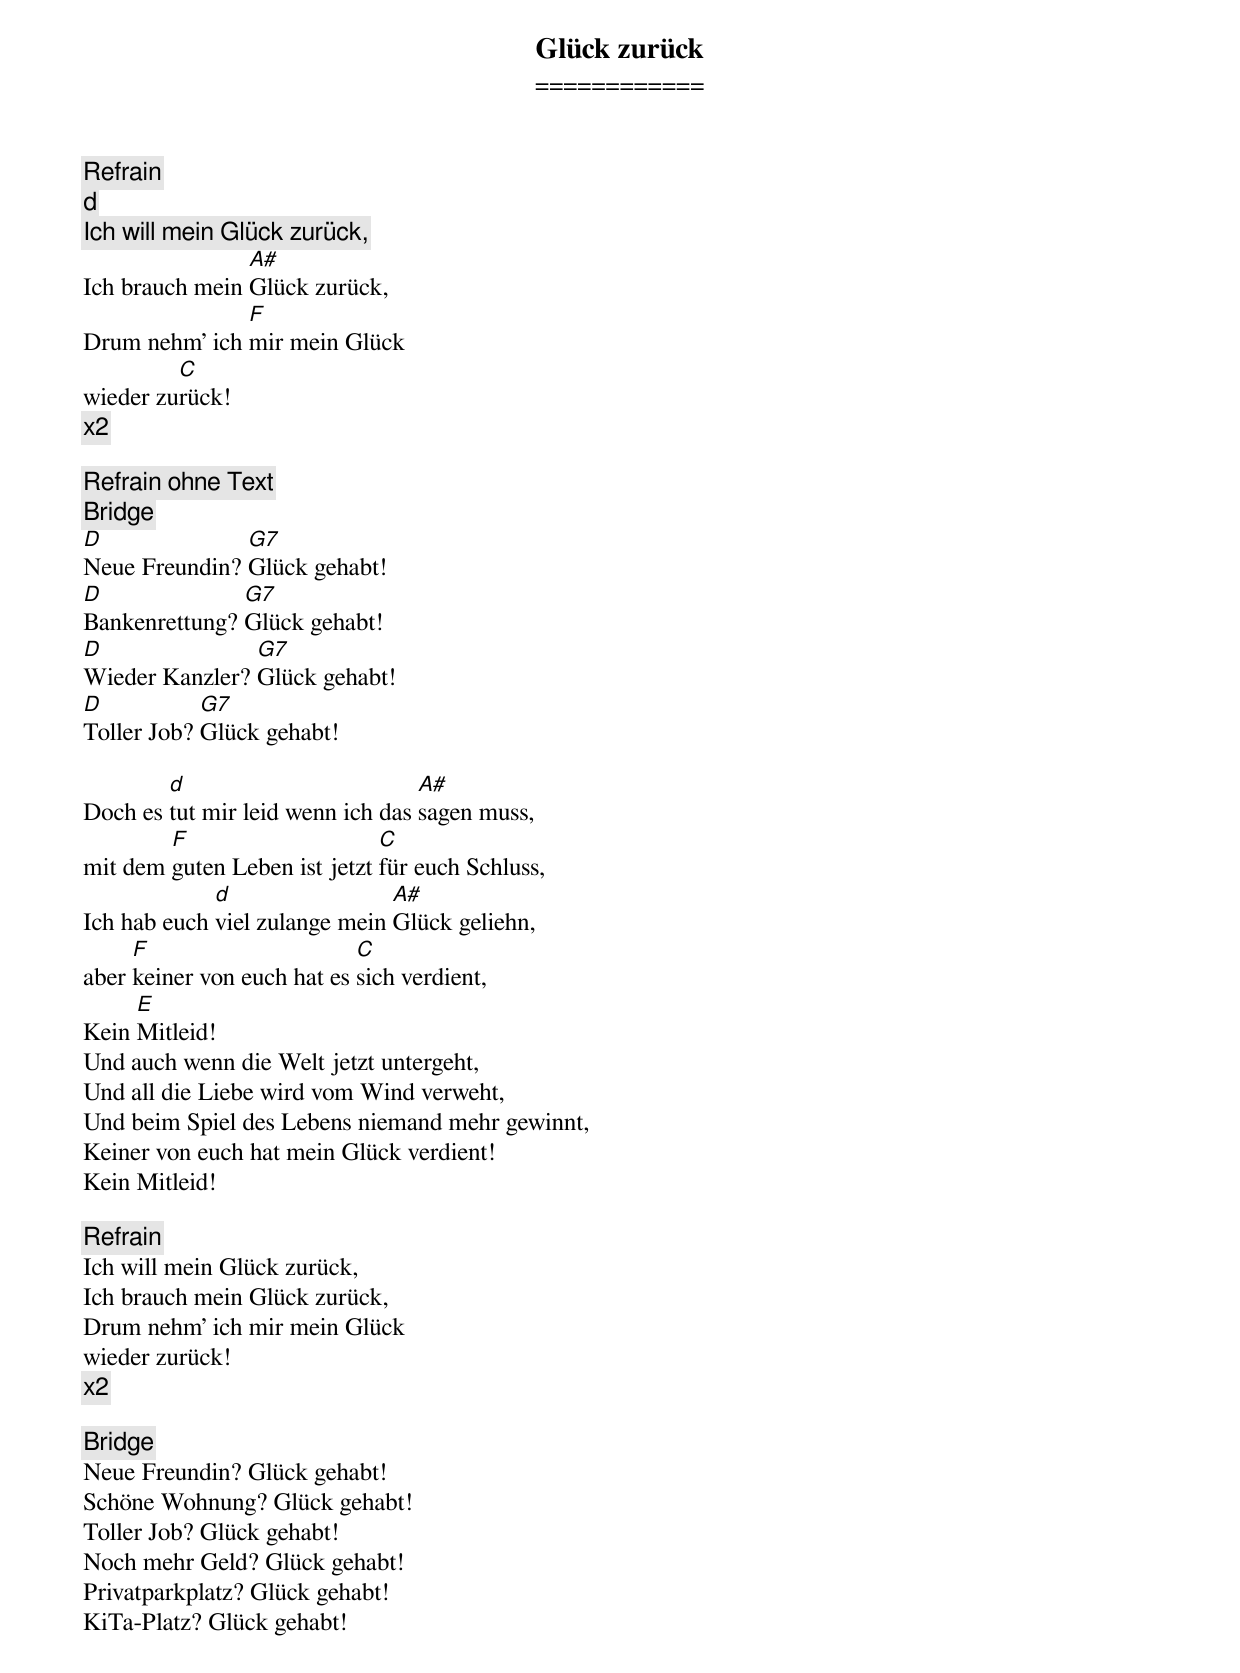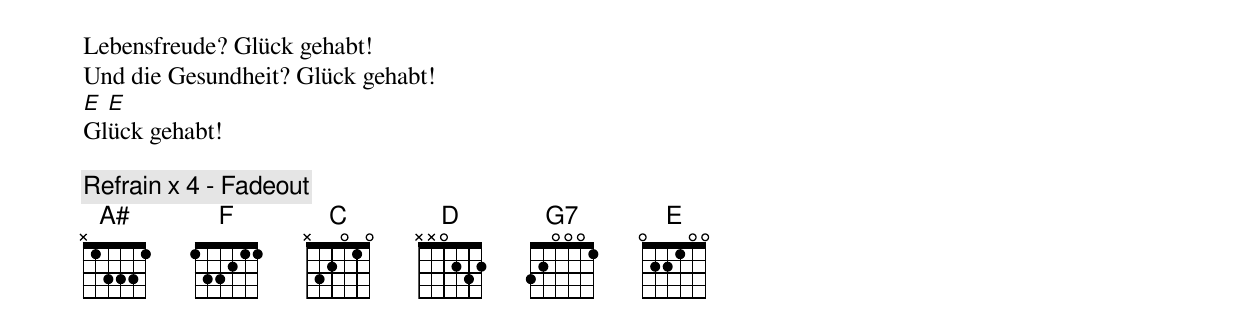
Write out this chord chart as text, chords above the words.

Glück zurück
============

[ Refrain ]
              d
Ich will mein Glück zurück,
                A#
Ich brauch mein Glück zurück,
               F
Drum nehm’ ich mir mein Glück
         C
wieder zurück!
[ x2 ]

[ Refrain ohne Text ]
[ Bridge ]
D              G7
Neue Freundin? Glück gehabt!
D              G7
Bankenrettung? Glück gehabt!
D               G7
Wieder Kanzler? Glück gehabt!
D           G7
Toller Job? Glück gehabt!

        d                         A#
Doch es tut mir leid wenn ich das sagen muss,
        F                     C
mit dem guten Leben ist jetzt für euch Schluss,
             d                 A#
Ich hab euch viel zulange mein Glück geliehn,
     F                      C
aber keiner von euch hat es sich verdient,
     E
Kein Mitleid!
Und auch wenn die Welt jetzt untergeht,
Und all die Liebe wird vom Wind verweht,
Und beim Spiel des Lebens niemand mehr gewinnt,
Keiner von euch hat mein Glück verdient!
Kein Mitleid!

[ Refrain ]
Ich will mein Glück zurück,
Ich brauch mein Glück zurück,
Drum nehm’ ich mir mein Glück
wieder zurück!
[ x2 ]

[ Bridge ]
Neue Freundin? Glück gehabt!
Schöne Wohnung? Glück gehabt!
Toller Job? Glück gehabt!
Noch mehr Geld? Glück gehabt!
Privatparkplatz? Glück gehabt!
KiTa-Platz? Glück gehabt!
Lebensfreude? Glück gehabt!
Und die Gesundheit? Glück gehabt!
E E
Glück gehabt!

[ Refrain x 4 - Fadeout]
